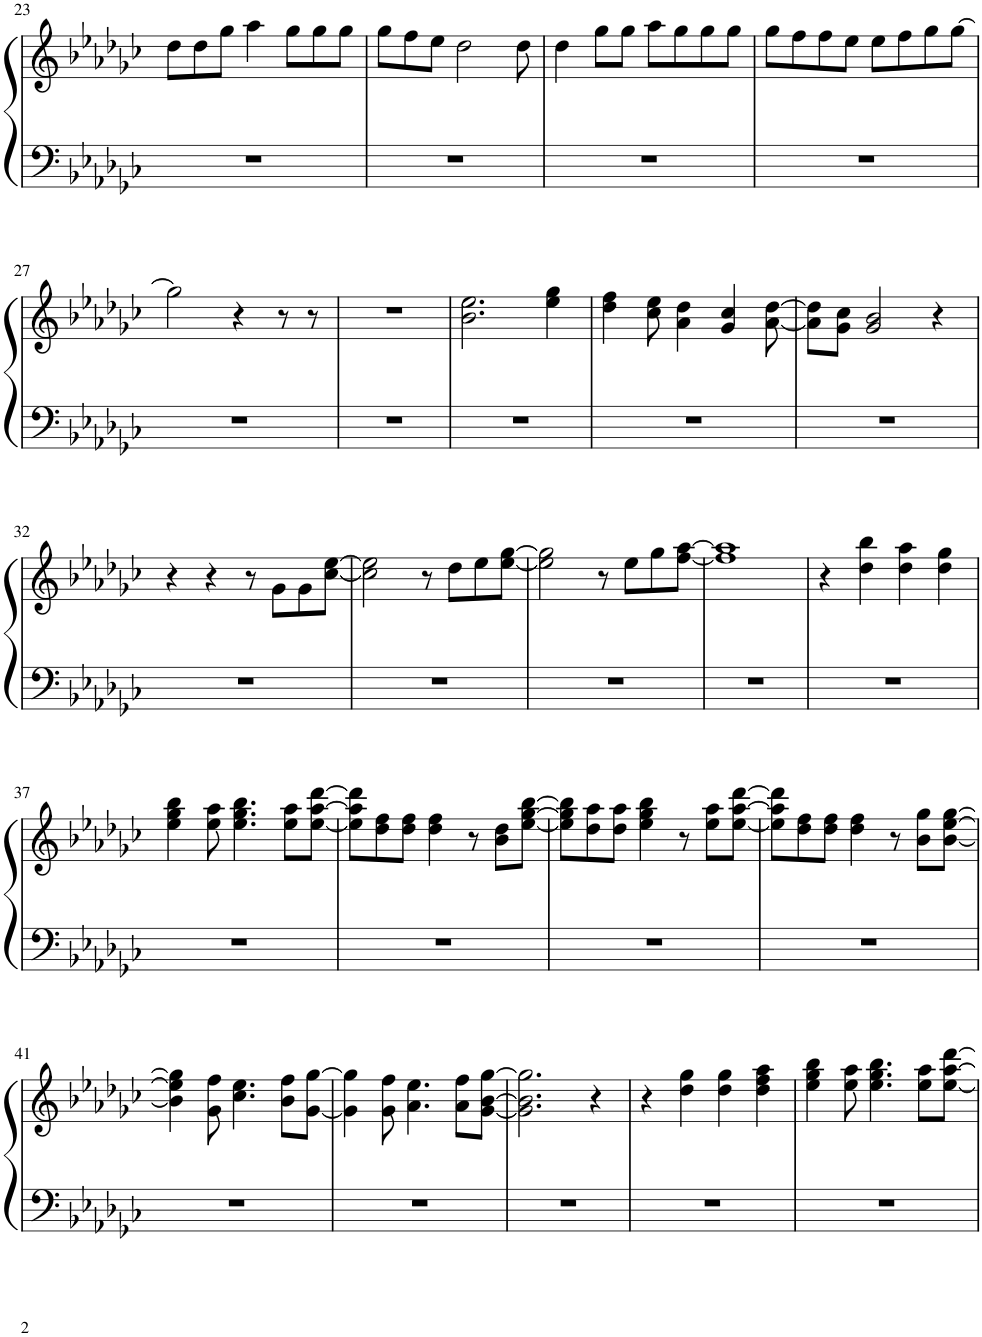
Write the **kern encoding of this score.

**kern	**kern
*part1	*part1
*staff2	*staff1
*I"Piano	*
*I'Pno.	*
!!LO:PB:g=z
*clefF4	*clefG2
*k[b-e-a-d-g-c-]	*k[b-e-a-d-g-c-]
*M4/4	*M4/4
=23	=23
1r	8dd-\L
.	8dd-\
.	8gg-\J
.	4aa-\
.	8gg-\L
.	8gg-\
.	8gg-\J
=24	=24
1r	8gg-\L
.	8ff\
.	8ee-\J
.	2dd-\
.	8dd-\
=25	=25
1r	4dd-\
.	8gg-\L
.	8gg-\J
.	8aa-\L
.	8gg-\
.	8gg-\
.	8gg-\J
=26	=26
1r	8gg-\L
.	8ff\
.	8ff\
.	8ee-\J
.	8ee-\L
.	8ff\
.	8gg-\
.	[8gg-\J
!!LO:LB:g=z
=27	=27
1r	2gg-\]
.	4r
.	8r
.	8r
=28	=28
1r	1r
=29	=29
1r	2.b-\ 2.ee-\
.	4ee-\ 4gg-\
=30	=30
1r	4dd-\ 4ff\
.	8cc-\ 8ee-\
.	4a-\ 4dd-\
.	4g-/ 4cc-/
.	[8a-\ [8dd-\
=31	=31
1r	8a-\] 8dd-\]L
.	8g-\ 8cc-\J
.	2g-/ 2b-/
.	4r
!!LO:LB:g=z
=32	=32
1r	4r
.	4r
.	8r
.	8g-\L
.	8g-\
.	[8cc-\ [8ee-\J
=33	=33
1r	2cc-\] 2ee-\]
.	8r
.	8dd-\L
.	8ee-\
.	[8ee-\ [8gg-\J
=34	=34
1r	2ee-\] 2gg-\]
.	8r
.	8ee-\L
.	8gg-\
.	[8ff\ [8aa-\J
=35	=35
1r	1ff] 1aa-]
=36	=36
1r	4r
.	4dd-\ 4bb-\
.	4dd-\ 4aa-\
.	4dd-\ 4gg-\
!!LO:LB:g=z
=37	=37
1r	4ee-\ 4gg-\ 4bb-\
.	8ee-\ 8aa-\
.	4.ee-\ 4.gg-\ 4.bb-\
.	8ee-\ 8aa-\L
.	[8ee-\ [8aa-\ [8ddd-\J
=38	=38
1r	8ee-\] 8aa-\] 8ddd-\]L
.	8dd-\ 8ff\
.	8dd-\ 8ff\J
.	4dd-\ 4ff\
.	8r
.	8b-\ 8dd-\L
.	[8ee-\ [8gg-\ [8bb-\J
=39	=39
1r	8ee-\] 8gg-\] 8bb-\]L
.	8dd-\ 8aa-\
.	8dd-\ 8aa-\J
.	4ee-\ 4gg-\ 4bb-\
.	8r
.	8ee-\ 8aa-\L
.	[8ee-\ [8aa-\ [8ddd-\J
=40	=40
1r	8ee-\] 8aa-\] 8ddd-\]L
.	8dd-\ 8ff\
.	8dd-\ 8ff\J
.	4dd-\ 4ff\
.	8r
.	8b-\ 8gg-\L
.	[8b-\ [8ee-\ [8gg-\J
!!LO:LB:g=z
=41	=41
1r	4b-\] 4ee-\] 4gg-\]
.	8g-\ 8ff\
.	4.cc-\ 4.ee-\
.	8b-\ 8ff\L
.	[8g-\ [8gg-\J
=42	=42
1r	4g-\] 4gg-\]
.	8g-\ 8ff\
.	4.a-\ 4.ee-\
.	8a-\ 8ff\L
.	[8g-\ [8b-\ [8gg-\J
=43	=43
1r	2.g-\] 2.b-\] 2.gg-\]
.	4r
=44	=44
1r	4r
.	4dd-\ 4gg-\
.	4dd-\ 4gg-\
.	4dd-\ 4ff\ 4aa-\
=45	=45
1r	4ee-\ 4gg-\ 4bb-\
.	8ee-\ 8aa-\
.	4.ee-\ 4.gg-\ 4.bb-\
.	8ee-\ 8aa-\L
.	[8ee-\ [8aa-\ [8ddd-\J
=	=
*-	*-
